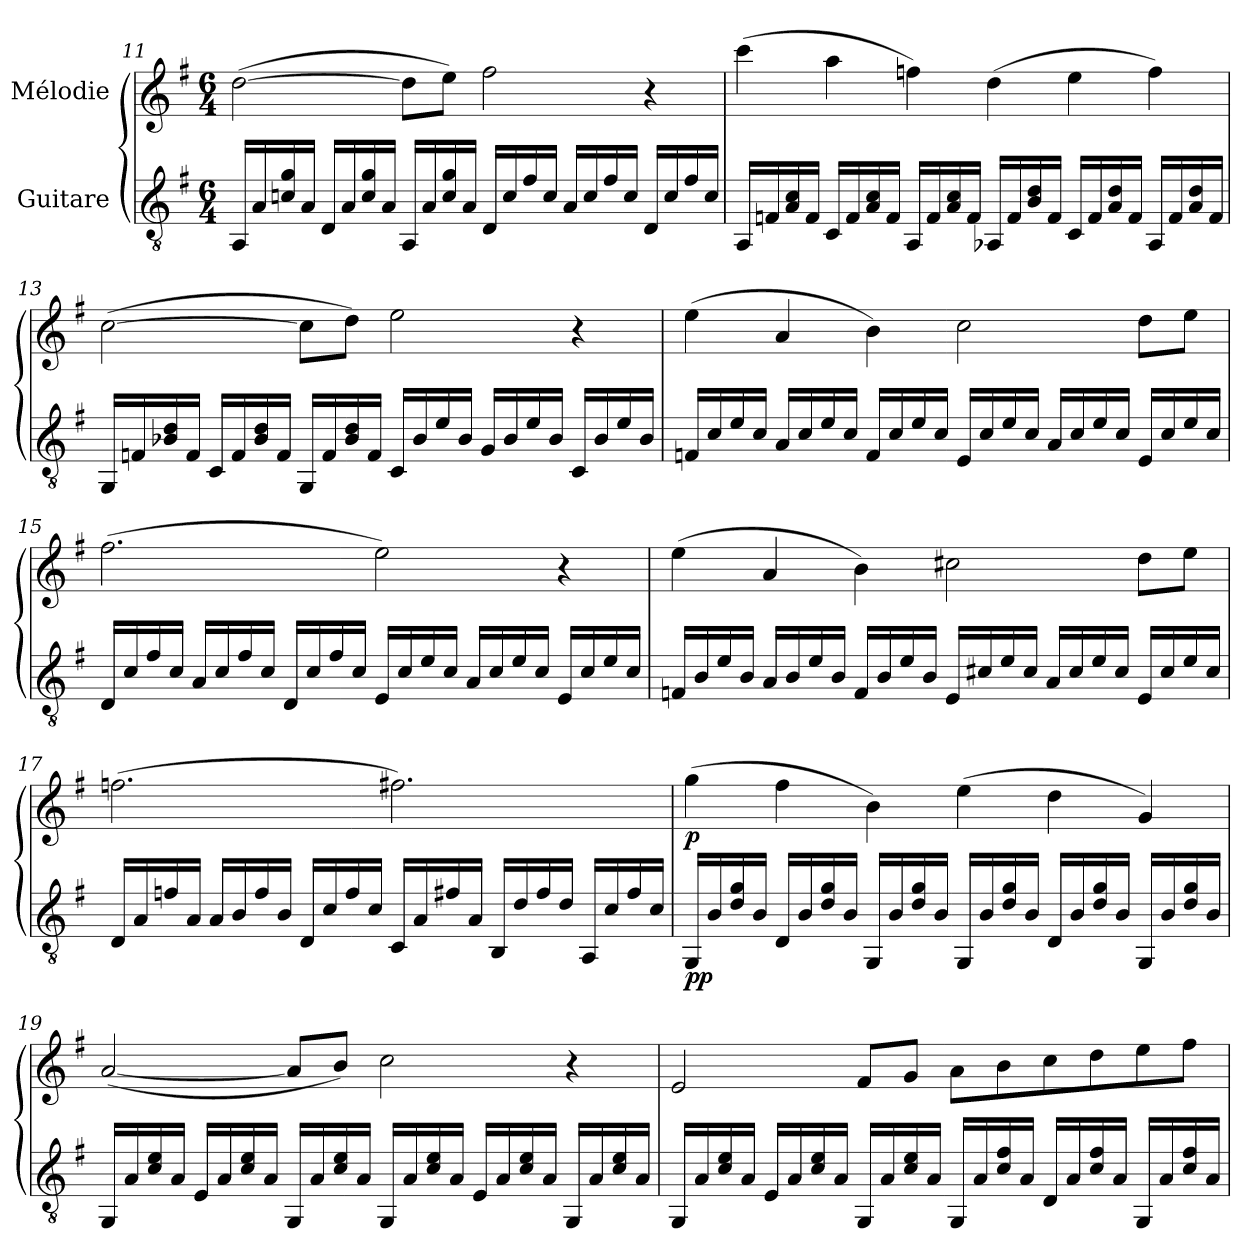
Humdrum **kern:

**kern	**dynam	**kern	**dynam
*part2	*part2	*part1	*part1
*staff2	*staff2	*staff1	*staff1
*I"Guitare	*	*I"Mélodie	*
*clefGv2	*	*clefG2	*
*k[f#]	*	*k[f#]	*
*G:	*	*G:	*
*M6/4	*	*M6/4	*
=11	=11	=11	=11
16AA/LL	.	(>[2dd	.
16A/	.	.	.
16cn/ 16g/	.	.	.
16A/JJ	.	.	.
16D/LL	.	.	.
16A/	.	.	.
16c/ 16g/	.	.	.
16A/JJ	.	.	.
16AA/LL	.	8ddL]	.
16A/	.	.	.
16c/ 16g/	.	8eeJ)	.
16A/JJ	.	.	.
16D/LL	.	2ff#	.
16c/	.	.	.
16f#/	.	.	.
16c/JJ	.	.	.
16A/LL	.	.	.
16c/	.	.	.
16f#/	.	.	.
16c/JJ	.	.	.
16D/LL	.	4r	.
16c/	.	.	.
16f#/	.	.	.
16c/JJ	.	.	.
=12	=12	=12	=12
16AALL	.	(>4ccc	.
16Fn	.	.	.
16A 16c	.	.	.
16FJJ	.	.	.
16CLL	.	4aa	.
16F	.	.	.
16A 16c	.	.	.
16FJJ	.	.	.
16AALL	.	4ffn)	.
16F	.	.	.
16A 16c	.	.	.
16FJJ	.	.	.
16AA-XLL	.	(>4dd	.
16F	.	.	.
16B 16d	.	.	.
16FJJ	.	.	.
16CLL	.	4ee	.
16F	.	.	.
16A 16d	.	.	.
16FJJ	.	.	.
16AA-LL	.	4ff)	.
16F	.	.	.
16A 16d	.	.	.
16FJJ	.	.	.
!!LO:LB:g=z
=13	=13	=13	=13
16GG/LL	.	(>[2cc	.
16Fn/	.	.	.
16B-X/ 16d/	.	.	.
16F/JJ	.	.	.
16C/LL	.	.	.
16F/	.	.	.
16B-/ 16d/	.	.	.
16F/JJ	.	.	.
16GG/LL	.	8ccL]	.
16F/	.	.	.
16B-/ 16d/	.	8ddJ)	.
16F/JJ	.	.	.
16C/LL	.	2ee	.
16B-/	.	.	.
16e/	.	.	.
16B-/JJ	.	.	.
16G/LL	.	.	.
16B-/	.	.	.
16e/	.	.	.
16B-/JJ	.	.	.
16C/LL	.	4r	.
16B-/	.	.	.
16e/	.	.	.
16B-/JJ	.	.	.
=14	=14	=14	=14
16Fn/LL	.	(>4ee	.
16c/	.	.	.
16e/	.	.	.
16c/JJ	.	.	.
16A/LL	.	4a	.
16c/	.	.	.
16e/	.	.	.
16c/JJ	.	.	.
16F/LL	.	4b)	.
16c/	.	.	.
16e/	.	.	.
16c/JJ	.	.	.
16E/LL	.	2cc	.
16c/	.	.	.
16e/	.	.	.
16c/JJ	.	.	.
16A/LL	.	.	.
16c/	.	.	.
16e/	.	.	.
16c/JJ	.	.	.
16E/LL	.	8ddL	.
16c/	.	.	.
16e/	.	8eeJ	.
16c/JJ	.	.	.
=15	=15	=15	=15
16D/LL	.	(>2.ff#	.
16c/	.	.	.
16f#/	.	.	.
16c/JJ	.	.	.
16A/LL	.	.	.
16c/	.	.	.
16f#/	.	.	.
16c/JJ	.	.	.
16D/LL	.	.	.
16c/	.	.	.
16f#/	.	.	.
16c/JJ	.	.	.
16E/LL	.	2ee)	.
16c/	.	.	.
16e/	.	.	.
16c/JJ	.	.	.
16A/LL	.	.	.
16c/	.	.	.
16e/	.	.	.
16c/JJ	.	.	.
16E/LL	.	4r	.
16c/	.	.	.
16e/	.	.	.
16c/JJ	.	.	.
!!LO:LB:g=z
=16	=16	=16	=16
16Fn/LL	.	(>4ee	.
16B/	.	.	.
16e/	.	.	.
16B/JJ	.	.	.
16A/LL	.	4a	.
16B/	.	.	.
16e/	.	.	.
16B/JJ	.	.	.
16F/LL	.	4b)	.
16B/	.	.	.
16e/	.	.	.
16B/JJ	.	.	.
16E/LL	.	2cc#X	.
16c#X/	.	.	.
16e/	.	.	.
16c#/JJ	.	.	.
16A/LL	.	.	.
16c#/	.	.	.
16e/	.	.	.
16c#/JJ	.	.	.
16E/LL	.	8ddL	.
16c#/	.	.	.
16e/	.	8eeJ	.
16c#/JJ	.	.	.
=17	=17	=17	=17
16D/LL	.	(>2.ffn	.
16A/	.	.	.
16fn/	.	.	.
16A/JJ	.	.	.
16A/LL	.	.	.
16B/	.	.	.
16f/	.	.	.
16B/JJ	.	.	.
16D/LL	.	.	.
16c/	.	.	.
16f/	.	.	.
16c/JJ	.	.	.
16C/LL	.	2.ff#X)	.
16A/	.	.	.
16f#X/	.	.	.
16A/JJ	.	.	.
16BB/LL	.	.	.
16d/	.	.	.
16f#/	.	.	.
16d/JJ	.	.	.
16AA/LL	.	.	.
16c/	.	.	.
16f#/	.	.	.
16c/JJ	.	.	.
=18	=18	=18	=18
!	!LO:DY:b	!	!LO:DY:b
16GG/LL	pp	(>4gg	p
16B/	.	.	.
16d/ 16g/	.	.	.
16B/JJ	.	.	.
16D/LL	.	4ff#	.
16B/	.	.	.
16d/ 16g/	.	.	.
16B/JJ	.	.	.
16GG/LL	.	4b)	.
16B/	.	.	.
16d/ 16g/	.	.	.
16B/JJ	.	.	.
16GG/LL	.	(>4ee	.
16B/	.	.	.
16d/ 16g/	.	.	.
16B/JJ	.	.	.
16D/LL	.	4dd	.
16B/	.	.	.
16d/ 16g/	.	.	.
16B/JJ	.	.	.
16GG/LL	.	4g)	.
16B/	.	.	.
16d/ 16g/	.	.	.
16B/JJ	.	.	.
!!LO:LB:g=z
=19	=19	=19	=19
16GG/LL	.	(<[2a	.
16A/	.	.	.
16c/ 16e/	.	.	.
16A/JJ	.	.	.
16E/LL	.	.	.
16A/	.	.	.
16c/ 16e/	.	.	.
16A/JJ	.	.	.
16GG/LL	.	8aL]	.
16A/	.	.	.
16c/ 16e/	.	8bJ)	.
16A/JJ	.	.	.
16GG/LL	.	2cc	.
16A/	.	.	.
16c/ 16e/	.	.	.
16A/JJ	.	.	.
16E/LL	.	.	.
16A/	.	.	.
16c/ 16e/	.	.	.
16A/JJ	.	.	.
16GG/LL	.	4r	.
16A/	.	.	.
16c/ 16e/	.	.	.
16A/JJ	.	.	.
=20	=20	=20	=20
16GG/LL	.	2e	.
16A/	.	.	.
16c/ 16e/	.	.	.
16A/JJ	.	.	.
16E/LL	.	.	.
16A/	.	.	.
16c/ 16e/	.	.	.
16A/JJ	.	.	.
16GG/LL	.	8f#L	.
16A/	.	.	.
16c/ 16e/	.	8gJ	.
16A/JJ	.	.	.
16GG/LL	.	8aL	.
16A/	.	.	.
16c/ 16f#/	.	8b	.
16A/JJ	.	.	.
16D/LL	.	8cc	.
16A/	.	.	.
16c/ 16f#/	.	8dd	.
16A/JJ	.	.	.
16GG/LL	.	8ee	.
16A/	.	.	.
16c/ 16f#/	.	8ff#J	.
16A/JJ	.	.	.
=	=	=	=
*-	*-	*-	*-
